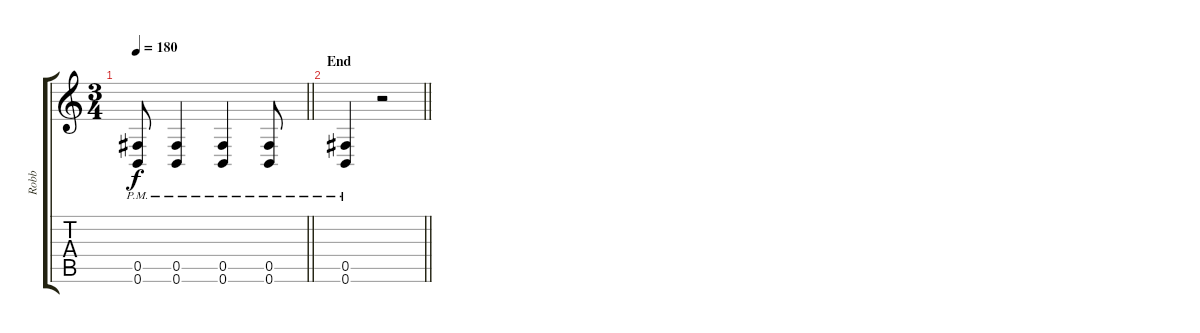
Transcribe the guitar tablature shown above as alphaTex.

\track ("Robb" "Robb") {instrument distortionguitar}
\staff {score tabs}
\tuning (Db4 Ab3 E3 B2 Gb2 B1) {hide}
\ts (3 4)
\tempo 180
\clef g2
\barLineRight lightlight
\ks c
(0.5{pm} 0.6{pm}).8{dy f} (0.5{pm} 0.6{pm}).4 (0.5{pm} 0.6{pm}).4 (0.5{pm} 0.6{pm}).8 |
\section ("" "End")
\barLineRight lightlight
(0.5{pm} 0.6{pm}).4 r.2
